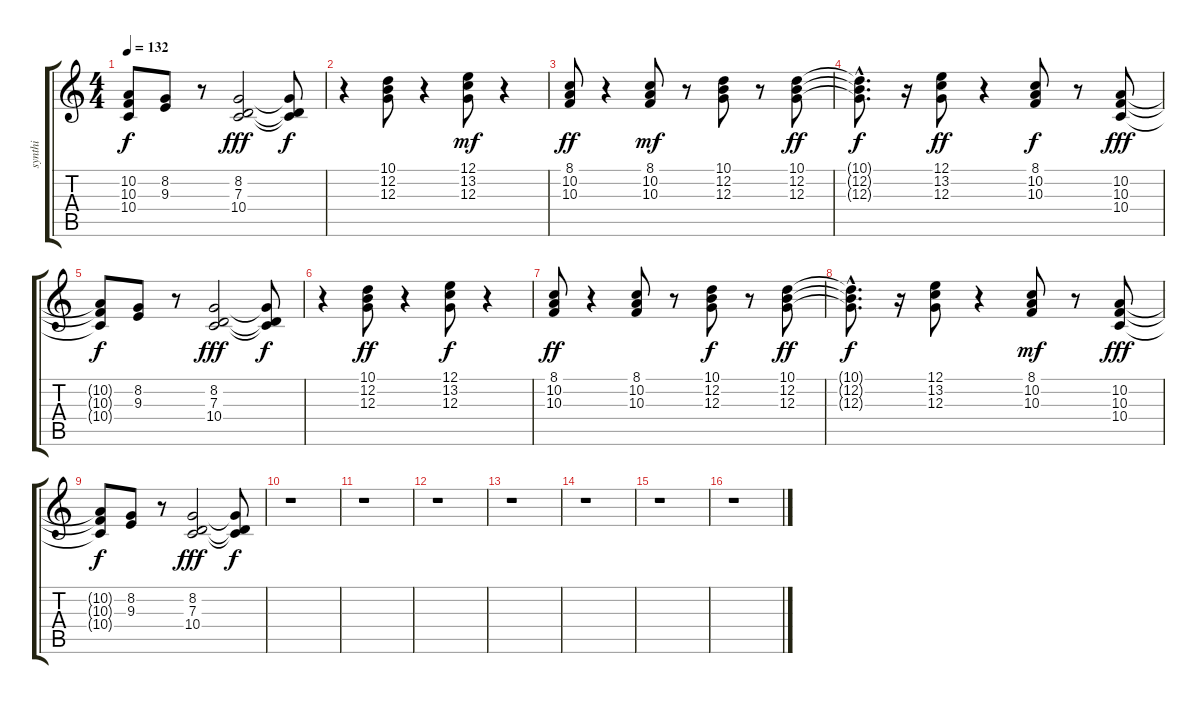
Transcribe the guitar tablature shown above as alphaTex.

\track ("synthi" "synthi") {instrument lead1square}
\staff {score tabs}
\tuning (E4 B3 G3 D3 A2 E2) {hide}
\ts (4 4)
\tempo 132
\clef g2
\ks c
(10.2{t} 10.3{t} 10.4{t}).8{dy f} (8.2 9.3).8 r.8 (8.2 7.3 10.4).2{dy fff} (8.2{t} 7.3{t} 10.4{t}).8{dy f} |
r.4 (10.1 12.2 12.3).8 r.4 (12.1 13.2 12.3).8{dy mf} r.4 |
(8.1 10.2 10.3).8{dy ff} r.4 (8.1 10.2 10.3).8{dy mf} r.8 (10.1 12.2 12.3).8 r.8 (10.1 12.2 12.3).8{dy ff} |
(10.1{hac t} 12.2{hac t} 12.3{hac t}).8{d dy f} r.16 (12.1 13.2 12.3).8{dy ff} r.4 (8.1 10.2 10.3).8{dy f} r.8 (10.2 10.3 10.4).8{dy fff} |
(10.2{t} 10.3{t} 10.4{t}).8{dy f} (8.2 9.3).8 r.8 (8.2 7.3 10.4).2{dy fff} (8.2{t} 7.3{t} 10.4{t}).8{dy f} |
r.4 (10.1 12.2 12.3).8{dy ff} r.4 (12.1 13.2 12.3).8{dy f} r.4 |
(8.1 10.2 10.3).8{dy ff} r.4 (8.1 10.2 10.3).8 r.8 (10.1 12.2 12.3).8{dy f} r.8 (10.1 12.2 12.3).8{dy ff} |
(10.1{hac t} 12.2{hac t} 12.3{hac t}).8{d dy f} r.16 (12.1 13.2 12.3).8 r.4 (8.1 10.2 10.3).8{dy mf} r.8 (10.2 10.3 10.4).8{dy fff} |
(10.2{t} 10.3{t} 10.4{t}).8{dy f} (8.2 9.3).8 r.8 (8.2 7.3 10.4).2{dy fff} (8.2{t} 7.3{t} 10.4{t}).8{dy f} |
r.1 |
r.1 |
r.1 |
r.1 |
r.1 |
r.1 |
r.1
